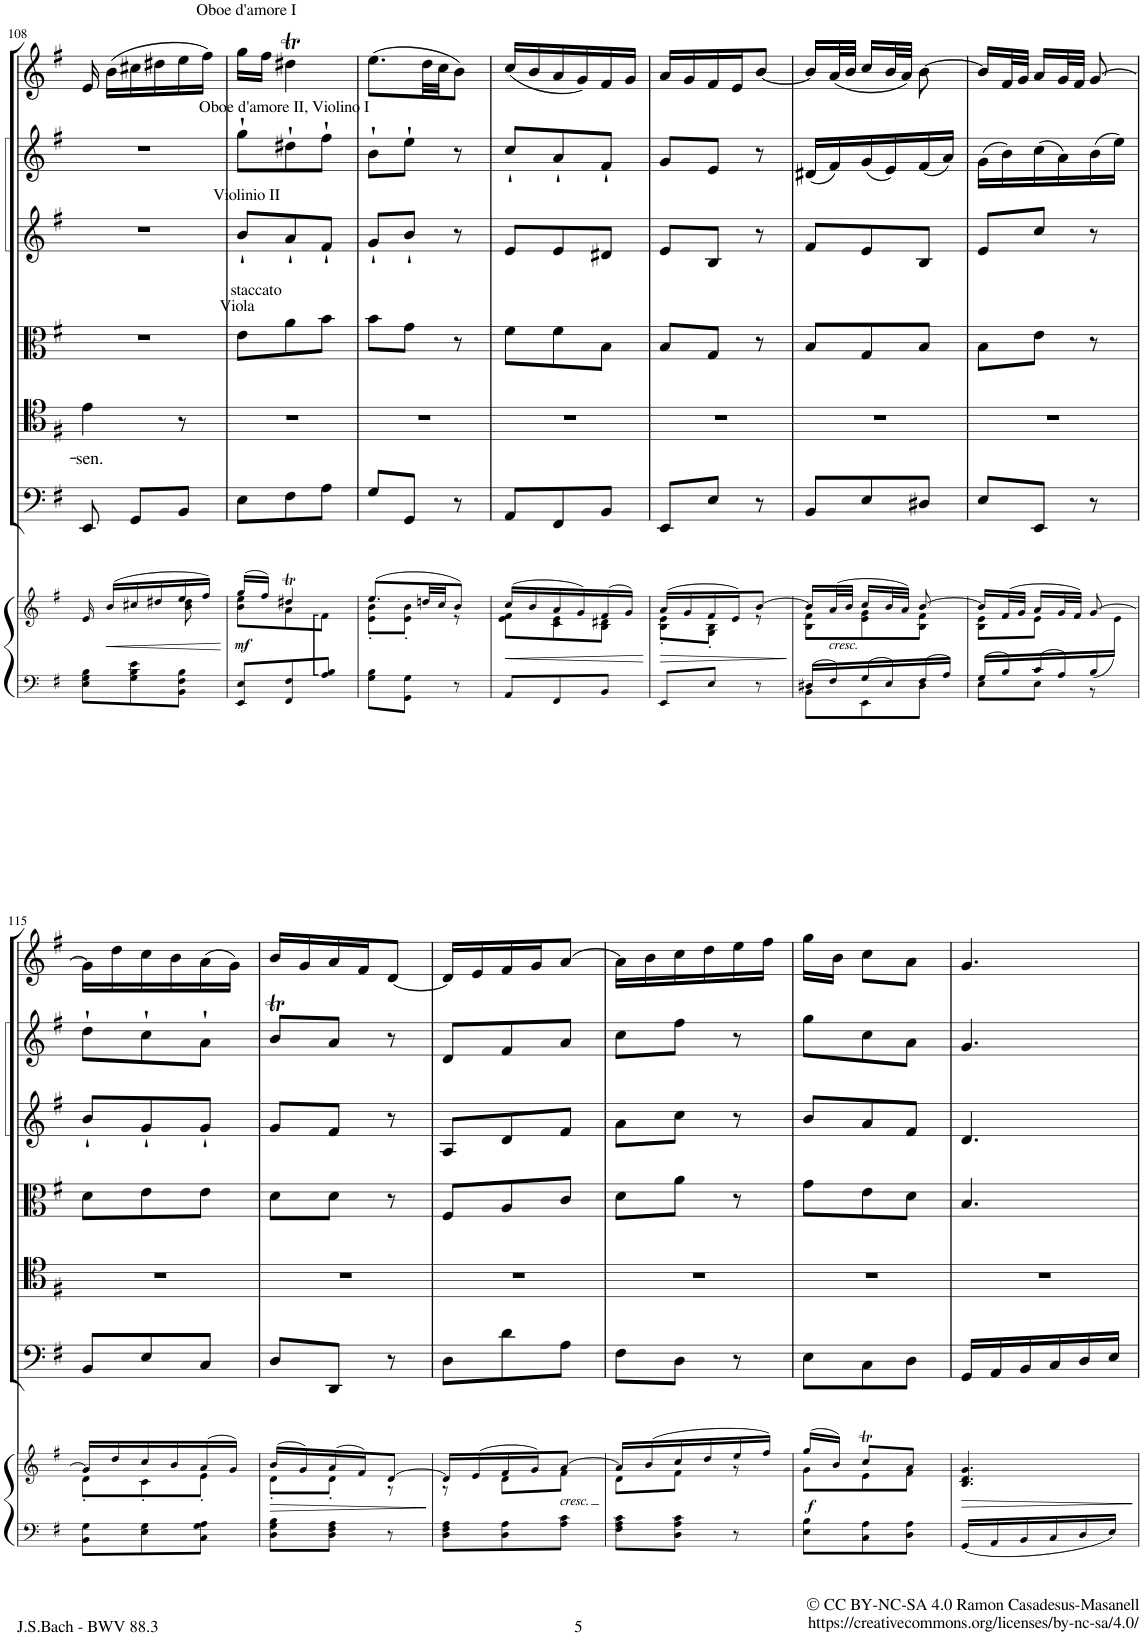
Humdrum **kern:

**kern	**kern	**dynam	**kern	**kern	**text	**kern	**kern	**kern	**kern
*part7	*part7	*part7	*part6	*part5	*part5	*part4	*part3	*part2	*part1
*staff8	*staff7	*staff7/8	*staff6	*staff5	*staff5	*staff4	*staff3	*staff2	*staff1
*I"Piano reduction	*	*	*I"Continuo	*I"Tenore	*	*I"Violas	*I"Violins	*I"Violins	*I"Oboe d'amore
*I'Pno	*	*	*	*	*	*	*	*	*I'Ob
!!LO:PB:g=z
*clefF4	*clefG2	*	*clefF4	*clefC4	*	*clefC3	*clefG2	*clefG2	*clefG2
*k[f#]	*k[f#]	*	*k[f#]	*k[f#]	*	*k[f#]	*k[f#]	*k[f#]	*k[f#]
*M3/8	*M3/8	*	*M3/8	*M3/8	*	*M3/8	*M3/8	*M3/8	*M3/8
=108	=108	=108	=108	=108	=108	=108	=108	=108	=108
*	*^	*	*	*	*	*	*	*	*
!	!	!	!	!	!	!LO:LY:b	!	!	!	!
8E\ 8G\ 8B\L	16e/	4ryy	.	8EE/	4e\	sen.	4.r	4.r	4.r	16e/
!	!	!	!LO:HP:b	!	!	!	!	!	!	!
.	(16b/LL	.	<	.	.	.	.	.	.	(16b\LL
8G\ 8B\ 8e\	16cc#X/	.	.	8GG/L	.	.	.	.	.	16cc#X\
.	16dd#X/	.	.	.	.	.	.	.	.	16dd#X\
8BB\ 8F#\ 8B\J	16ee/	8b\ 8dd#\	.	8BB/J	8r	.	.	.	.	16ee\
.	16ff#/JJ)	.	.	.	.	.	.	.	.	16ff#\JJ)
*	*v	*v	*	*	*	*	*	*	*	*
.	.	[	.	.	.	.	.	.	.
=109	=109	=109	=109	=109	=109	=109	=109	=109	=109
*	*^	*	*	*	*	*	*	*	*
!	!	!	!	!	!	!	!	!	!	!LO:TX:a:t=Oboe d'amore I
!	!	!	!	!	!	!	!	!	!LO:TX:a:t=Oboe d'amore II, Violino I	!
!	!	!	!	!	!	!	!	!LO:TX:b:t=staccato	!	!
!	!	!	!	!	!	!	!	!LO:TX:a:t=Violinio II	!	!
!	!	!	!	!	!	!	!LO:TX:a:t=Viola	!	!	!
!	!	!	!LO:DY:b	!	!	!	!	!	!	!
8EE/ 8E/L	(16gg/LL	8b\ 8ee\L	mf	8E\L	4.r	.	8e\L	8b`/L	8gg`\L	16gg\LL
.	16ff#/JJ)	.	.	.	.	.	.	.	.	16ff#\JJ
8FF#/ 8F#/	4dd#Xt/	8a\	.	8F#\	.	.	8a\	8a`/	8dd#X`\	4dd#Xt\
8A/ 8B/J	.	8f#:\J	.	8A\J	.	.	8b\J	8f#`/J	8ff#`\J	.
=110	=110	=110	=110	=110	=110	=110	=110	=110	=110	=110
8G\ 8B\L	(8.ee/L	8e\' 8b\'L	.	8G/L	4.r	.	8b\L	8g`/L	8b`\L	(8.ee\L
8GG\ 8G\J	.	8e\' 8b\'J	.	8GG/J	.	.	8g\J	8b`/J	8ee`\J	.
.	32ddn/LL	.	.	.	.	.	.	.	.	32dd\LL
.	32cc/JJ	.	.	.	.	.	.	.	.	32cc\JJ
8r	8b/J)	8r	.	8r	.	.	8r	8r	8r	8b\J)
=111	=111	=111	=111	=111	=111	=111	=111	=111	=111	=111
!	!	!	!LO:HP:b	!	!	!	!	!	!	!
8AA/L	(16cc/LL	8e\ 8f#\L	<	8AA/L	4.r	.	8f#\L	8e/L	8cc`/L	(16cc/LL
.	16b/	.	.	.	.	.	.	.	.	16b/
8FF#/	16a/	8c\ 8e\	.	8FF#/	.	.	8f#\	8e/	8a`/	16a/
.	16g/)	.	.	.	.	.	.	.	.	16g/)
8BB/J	(16f#/	8B\ 8d#X\J	.	8BB/J	.	.	8B\J	8d#X/J	8f#`/J	16f#/
.	16g/JJ)	.	.	.	.	.	.	.	.	16g/JJ
*	*v	*v	*	*	*	*	*	*	*	*
.	.	[	.	.	.	.	.	.	.
=112	=112	=112	=112	=112	=112	=112	=112	=112	=112
!	!	!LO:HP:b	!	!	!	!	!	!	!
*	*^	*	*	*	*	*	*	*	*
8EE/L	(16a/LL	8B\' 8e\'L	>	8EE/L	4.r	.	8B/L	8e/L	8g/L	16a/LL
.	16g/	.	.	.	.	.	.	.	.	16g/
8E/J	16f#/	8G\' 8B\'J	.	8E/J	.	.	8G/J	8B/J	8e/J	16f#/
.	16e/J)	.	.	.	.	.	.	.	.	16e/J
8r	[8b/J	8r	.	8r	.	.	8r	8r	8r	[8b/J
*	*v	*v	*	*	*	*	*	*	*	*
.	.	]	.	.	.	.	.	.	.
=113	=113	=113	=113	=113	=113	=113	=113	=113	=113
*^	*^	*	*	*	*	*	*	*	*
16D#X/LL	8BB\L	16b/LL]	8B\ 8f#\L	.	8BB/L	4.r	.	8B/L	8f#/L	(16d#X/LL	16b/LL]
!	!	!LO:TX:b:i:t=cresc.	!	!	!	!	!	!	!	!	!
16F#/	.	(32a/L	.	.	.	.	.	.	.	16f#/)	(32a/L
.	.	32b/JJJ	.	.	.	.	.	.	.	.	32b/JJJ
16G/	8EE\	16cc/LL	8e\ 8g\	.	8E/	.	.	8G/	8e/	(16g/	16cc/LL
16E/	.	32b/L	.	.	.	.	.	.	.	16e/)	32b/L
.	.	32a/JJJ)	.	.	.	.	.	.	.	.	32a/JJJ)
16F#/	8D#\J	[8b/	8B\ 8f#\J	.	8D#X/J	.	.	8B/J	8B/J	(16f#/	[8b\
16A/JJ	.	.	.	.	.	.	.	.	.	16a/JJ)	.
=114	=114	=114	=114	=114	=114	=114	=114	=114	=114	=114	=114
*	*	*	*^	*	*	*	*	*	*	*	*
16G/LL	8E\L	16b/LL]	8B\ 8e\L	16ryy	.	8E/L	4.r	.	8B\L	8e/L	(16g\LL	16b/LL]
*	*	*	*v	*v	*	*	*	*	*	*	*	*
16B/	.	(32f#/L	.	.	.	.	.	.	.	16b\)	32f#/L
.	.	32g/JJJ	.	.	.	.	.	.	.	.	32g/JJJ
16c/	8E\J	16a/LL	8e\J	.	8EE/J	.	.	8e\J	8cc/J	(16cc\	16a/LL
16A/	.	32g/L	.	.	.	.	.	.	.	16a\)	32g/L
.	.	32f#/JJJ)	.	.	.	.	.	.	.	.	32f#/JJJ
(<16B/	8r	[8g/	8ryy	.	8r	.	.	8r	8r	(16b\	[8g/
*	*	*	*^	*	*	*	*	*	*	*	*
16ryy	.	.	.	16e\JJ)	.	.	.	.	.	.	16ee\JJ)	.
*v	*v	*	*	*	*	*	*	*	*	*	*	*
*	*	*v	*v	*	*	*	*	*	*	*	*
!!LO:LB:g=z
=115	=115	=115	=115	=115	=115	=115	=115	=115	=115	=115
8BB\ 8G\L	16g/LL]	8d'\L	.	8BB/L	4.r	.	8d\L	8b`/L	8dd`\L	16g\LL]
.	16dd/	.	.	.	.	.	.	.	.	16dd\
8E\ 8G\	16cc/	8c'\	.	8E/	.	.	8e\	8g`/	8cc`\	16cc\
.	16b/	.	.	.	.	.	.	.	.	16b\
8C\ 8G\ 8A\J	(16a/	8e'\J	.	8C/J	.	.	8e\J	8g`/J	8a`\J	(16a\
.	16g/JJ)	.	.	.	.	.	.	.	.	16g\JJ)
=116	=116	=116	=116	=116	=116	=116	=116	=116	=116	=116
!	!	!	!LO:HP:b	!	!	!	!	!	!	!
8D\ 8G\ 8B\L	(16b/LL	8d'\L	>	8D/L	4.r	.	8d\L	8g/L	8bt/L	16b/LL
.	16g/)	.	.	.	.	.	.	.	.	16g/
8D\ 8F#\ 8A\J	(16a/	8d'\J	.	8DD/J	.	.	8d\J	8f#/J	8a/J	16a/
.	16f#/J)	.	.	.	.	.	.	.	.	16f#/J
8r	[8d/J	8r	.	8r	.	.	8r	8r	8r	[8d/J
*	*v	*v	*	*	*	*	*	*	*	*
.	.	]	.	.	.	.	.	.	.
=117	=117	=117	=117	=117	=117	=117	=117	=117	=117
*	*^	*	*	*	*	*	*	*	*
8D\ 8F#\ 8A\L	16d/LL]	8r	.	8D\L	4.r	.	8F#/L	8A/L	8d/L	16d/LL]
.	(16e/	.	.	.	.	.	.	.	.	16e/
8D\ 8A\	16f#/	8d\L	.	8d\	.	.	8A/	8d/	8f#/	16f#/
.	16g/J)	.	.	.	.	.	.	.	.	16g/J
!	!LO:TX:b:i:t=cresc.	!	!	!	!	!	!	!	!	!
8A\ 8c\J	[8a/J	8f#\J	.	8A\J	.	.	8c/J	8f#/J	8a/J	[8a/J
=118	=118	=118	=118	=118	=118	=118	=118	=118	=118	=118
8F#\ 8A\ 8c\L	16a/LL]	8d\L	.	8F#\L	4.r	.	8d\L	8a\L	8cc\L	16a\LL]
.	(16b/	.	.	.	.	.	.	.	.	16b\
8D\ 8A\ 8c\J	16cc/	8f#\J	.	8D\J	.	.	8a\J	8cc\J	8ff#\J	16cc\
.	16dd/	.	.	.	.	.	.	.	.	16dd\
8r	16ee/	8r	.	8r	.	.	8r	8r	8r	16ee\
.	16ff#/JJ)	.	.	.	.	.	.	.	.	16ff#\JJ
=119	=119	=119	=119	=119	=119	=119	=119	=119	=119	=119
!	!	!	!LO:DY:b	!	!	!	!	!	!	!
8E\ 8B\L	(16gg/LL	8g\L	f	8E\L	4.r	.	8g\L	8b/L	8gg\L	16gg\LL
.	16b/JJ)	.	.	.	.	.	.	.	.	16b\JJ
8C\ 8A\	8ccT/L	8e\	.	8C\	.	.	8e\	8a/	8cc\	8cc\L
8D\ 8A\J	8a/J	8f#\J	.	8D\J	.	.	8d\J	8f#/J	8a\J	8a\J
=120	=120	=120	=120	=120	=120	=120	=120	=120	=120	=120
!	!	!	!LO:HP:b	!	!	!	!	!	!	!
*	*v	*v	*	*	*	*	*	*	*	*
16GG/LL	4.B/ 4.d/ 4.g/	>	16GG/LL	4.r	.	4.B/	4.d/	4.g/	4.g/
16AA/	.	.	16AA/	.	.	.	.	.	.
16BB/	.	.	16BB/	.	.	.	.	.	.
16C/	.	.	16C/	.	.	.	.	.	.
16D/	.	.	16D/	.	.	.	.	.	.
16E/JJ	.	.	16E/JJ	.	.	.	.	.	.
.	.	]	.	.	.	.	.	.	.
=	=	=	=	=	=	=	=	=	=
*-	*-	*-	*-	*-	*-	*-	*-	*-	*-
